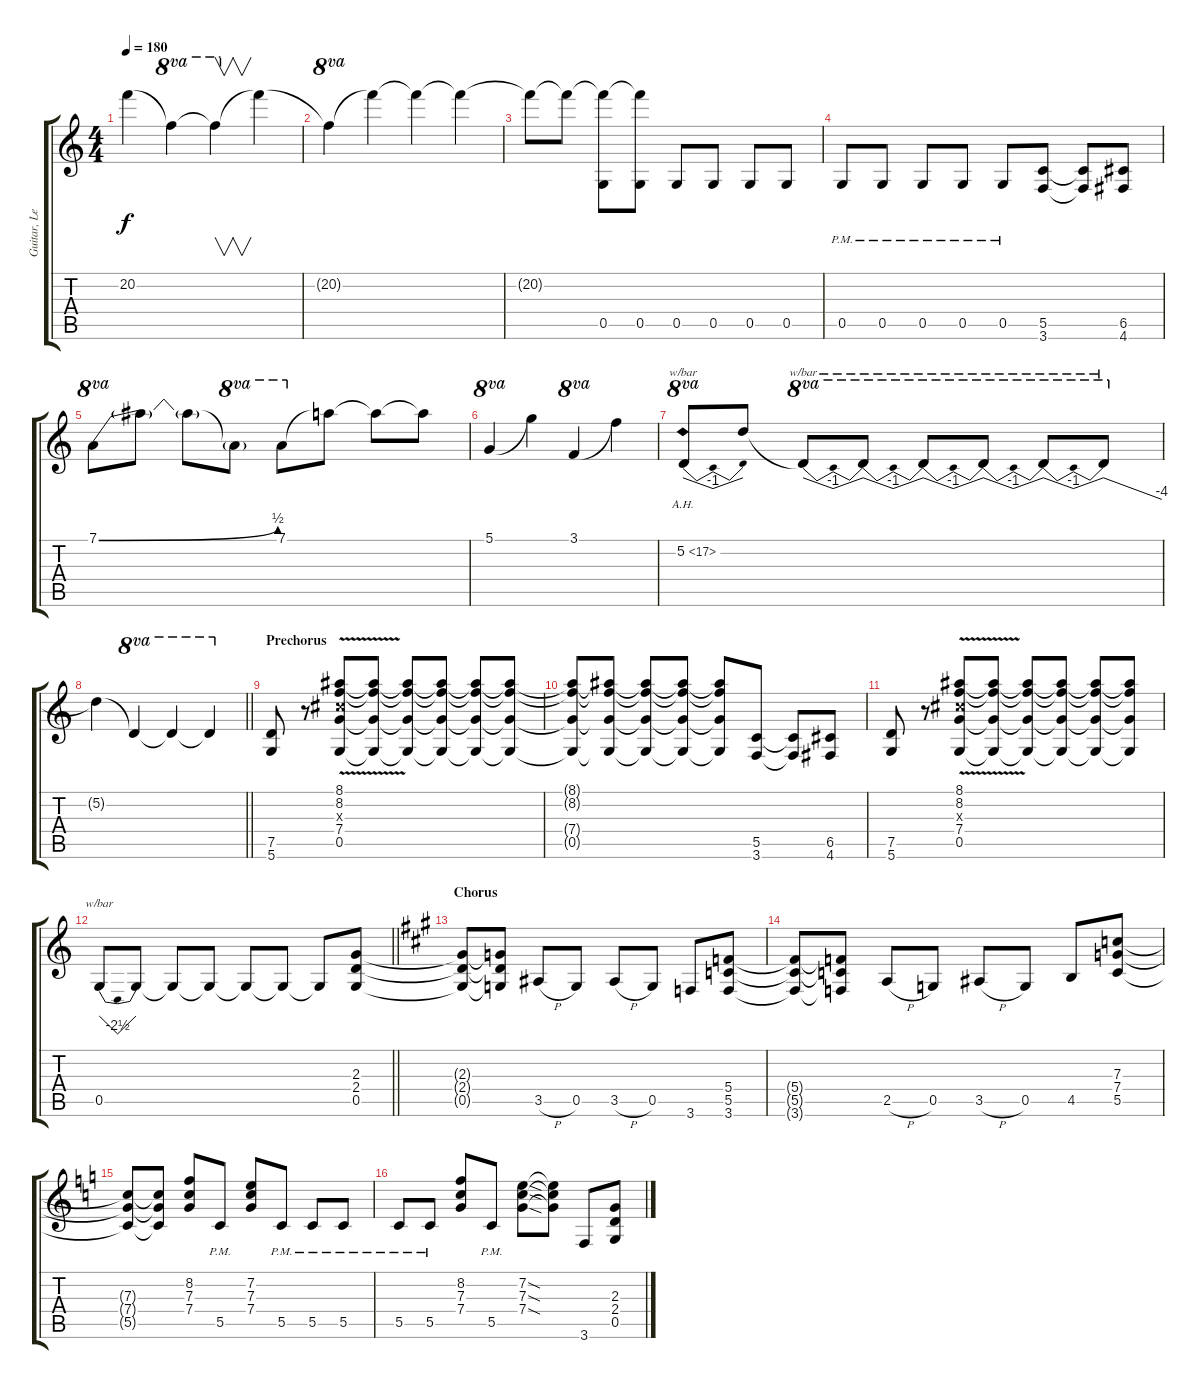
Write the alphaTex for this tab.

\track ("Guitar, Lead Std-D" "Guitar, Le") {instrument distortionguitar}
\staff {score tabs}
\tuning (D4 A3 F3 C3 G2 D2) {hide}
\ts (4 4)
\tempo 180
\clef g2
\ks c
20.2{t}.4{dy f} 20.2{t}.4{ot 8va} 20.2{t}.4{v ot 8va} 20.2{t}.4 |
20.2{t}.4{ot 8va} 20.2{t}.4 20.2{t}.4 20.2{t}.4 |
20.2{t}.8 20.2{t}.8 (20.2{t} 0.5).8 (20.2{t} 0.5).8 0.5.8 0.5.8 0.5.8 0.5.8 |
0.5{pm}.8 0.5{pm}.8 0.5{pm}.8 0.5{pm}.8 0.5{pm}.8 (5.5 3.6).8 (5.5{t} 3.6{t}).8 (6.5 4.6).8 |
7.1{be (bend 0 0 60 2)}.8{ot 8va} 7.1{t}.8 7.1{t}.8 7.1{t}.8{ot 8va} 7.1.8{ot 8va} 7.1{t}.8 7.1{t}.8 7.1{t}.8 |
5.1.4{ot 8va} 5.1{t}.4 3.1.4{ot 8va} 3.1{t}.4 |
5.2{ah 12}.8{tbe (dip default 0 0 30 -4 60 0) ot 8va} 5.2{t}.8 5.2{t}.8{tbe (dip default 0 0 30 -4 60 0) ot 8va} 5.2{t}.8{tbe (dip default 0 0 30 -4 60 0) ot 8va} 5.2{t}.8{tbe (dip default 0 0 30 -4 60 0) ot 8va} 5.2{t}.8{tbe (dip default 0 0 30 -4 60 0) ot 8va} 5.2{t}.8{tbe (dip default 0 0 30 -4 60 0) ot 8va} 5.2{t}.8{tbe (dive default 0 0 60 -16) ot 8va} |
\barLineRight lightlight
5.2{t}.4 5.2{t}.4{ot 8va} 5.2{t}.4{ot 8va} 5.2{t}.4{ot 8va} |
\section ("" "Prechorus")
(7.5 5.6).8 r.8 (8.1 8.2{v} 8.3{v x} 7.4{v} 0.5{v}).8 (8.1{t} 8.2{t} 7.4{t} 0.5{t}).8 (8.1{t} 8.2{t} 7.4{t} 0.5{t}).8 (8.1{t} 8.2{t} 7.4{t} 0.5{t}).8 (8.1{t} 8.2{t} 7.4{t} 0.5{t}).8 (8.1{t} 8.2{t} 7.4{t} 0.5{t}).8 |
(8.1{t} 8.2{t} 7.4{t} 0.5{t}).8 (8.1{t} 8.2{t} 7.4{t} 0.5{t}).8 (8.1{t} 8.2{t} 7.4{t} 0.5{t}).8 (8.1{t} 8.2{t} 7.4{t} 0.5{t}).8 (8.1{t} 8.2{t} 7.4{t} 0.5{t}).8 (5.5 3.6).8 (5.5{t} 3.6{t}).8 (6.5 4.6).8 |
(7.5 5.6).8 r.8 (8.1 8.2{v} 8.3{v x} 7.4{v} 0.5{v}).8 (8.1{t} 8.2{t} 7.4{t} 0.5{t}).8 (8.1{t} 8.2{t} 7.4{t} 0.5{t}).8 (8.1{t} 8.2{t} 7.4{t} 0.5{t}).8 (8.1{t} 8.2{t} 7.4{t} 0.5{t}).8 (8.1{t} 8.2{t} 7.4{t} 0.5{t}).8 |
\barLineRight lightlight
0.5.8{tbe (dip default 0 0 45 -10 55 -10 60 0)} 0.5{t}.8 0.5{t}.8 0.5{t}.8 0.5{t}.8 0.5{t}.8 0.5{t}.8 (2.3 2.4 0.5).8 |
\section ("" "Chorus")
\ks a
(2.3{t} 2.4{t} 0.5{t}).8 (2.3{t} 2.4{t} 0.5{t}).8 3.5{h}.8 0.5.8 3.5{h}.8 0.5.8 3.6.8 (5.4 5.5 3.6).8 |
(5.4{t} 5.5{t} 3.6{t}).8 (5.4{t} 5.5{t} 3.6{t}).8 2.5{h}.8 0.5.8 3.5{h}.8 0.5.8 4.5.8 (7.3 7.4 5.5).8 |
\ks c
(7.3{t} 7.4{t} 5.5{t}).8 (7.3{t} 7.4{t} 5.5{t}).8 (8.2 7.3 7.4).8 5.5{pm}.8 (7.2 7.3 7.4).8 5.5{pm}.8 5.5{pm}.8 5.5{pm}.8 |
5.5{pm}.8 5.5{pm}.8 (8.2 7.3 7.4).8 5.5{pm}.8 (7.2{sod} 7.3{sod} 7.4{sod}).8 (7.2{t} 7.3{t} 7.4{t}).8 3.6.8 (2.3 2.4 0.5).8
